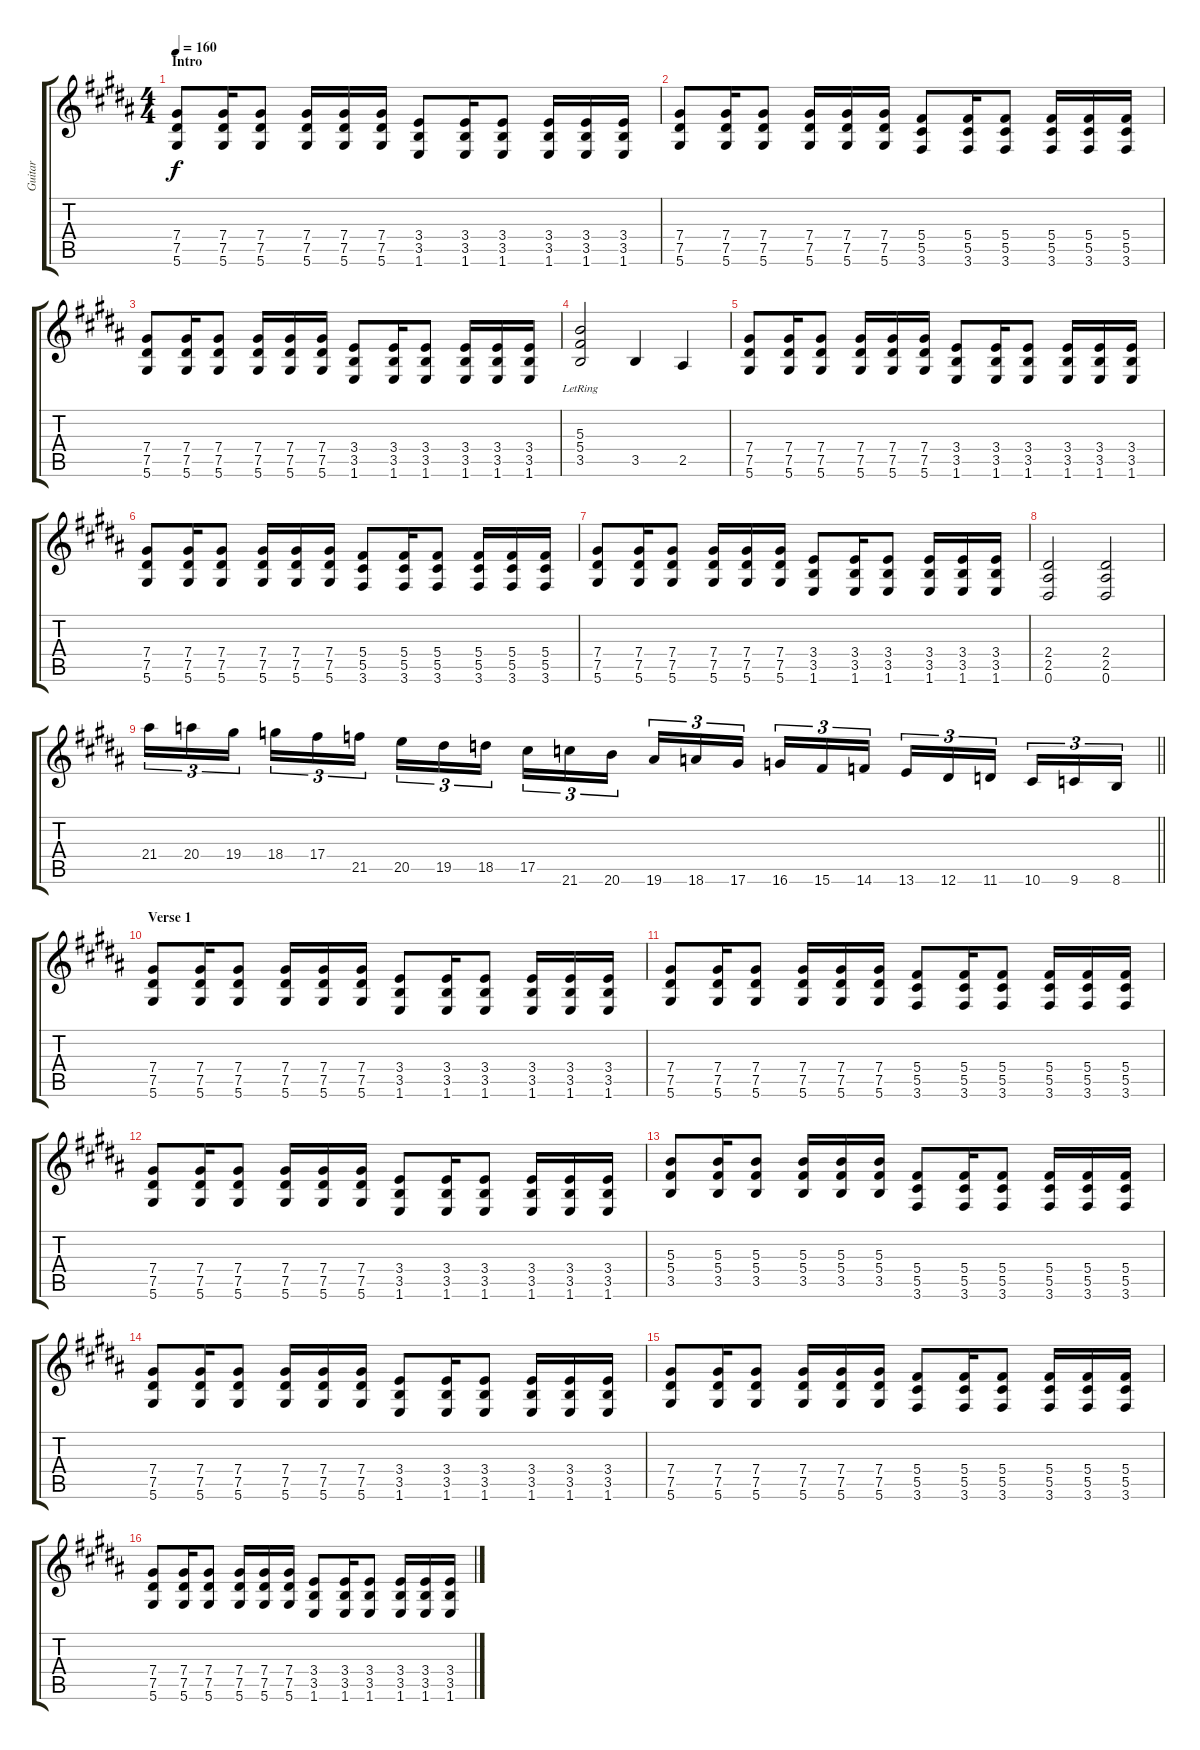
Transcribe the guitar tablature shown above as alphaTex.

\track ("Guitar" "Guitar") {instrument distortionguitar}
\staff {score tabs}
\tuning (Eb4 Bb3 Gb3 Db3 Ab2 Eb2) {hide}
\ts (4 4)
\section ("" "Intro")
\tempo 160
\clef g2
\ks g#minor
(7.4 7.5 5.6).8{dy f instrument distortionguitar} (7.4 7.5 5.6).16 (7.4 7.5 5.6).8 (7.4 7.5 5.6).16 (7.4 7.5 5.6).16 (7.4 7.5 5.6).16 (3.4 3.5 1.6).8 (3.4 3.5 1.6).16 (3.4 3.5 1.6).8 (3.4 3.5 1.6).16 (3.4 3.5 1.6).16 (3.4 3.5 1.6).16 |
(7.4 7.5 5.6).8 (7.4 7.5 5.6).16 (7.4 7.5 5.6).8 (7.4 7.5 5.6).16 (7.4 7.5 5.6).16 (7.4 7.5 5.6).16 (5.4 5.5 3.6).8 (5.4 5.5 3.6).16 (5.4 5.5 3.6).8 (5.4 5.5 3.6).16 (5.4 5.5 3.6).16 (5.4 5.5 3.6).16 |
(7.4 7.5 5.6).8 (7.4 7.5 5.6).16 (7.4 7.5 5.6).8 (7.4 7.5 5.6).16 (7.4 7.5 5.6).16 (7.4 7.5 5.6).16 (3.4 3.5 1.6).8 (3.4 3.5 1.6).16 (3.4 3.5 1.6).8 (3.4 3.5 1.6).16 (3.4 3.5 1.6).16 (3.4 3.5 1.6).16 |
(5.3{lr} 5.4{lr} 3.5).2 3.5.4 2.5.4 |
(7.4 7.5 5.6).8 (7.4 7.5 5.6).16 (7.4 7.5 5.6).8 (7.4 7.5 5.6).16 (7.4 7.5 5.6).16 (7.4 7.5 5.6).16 (3.4 3.5 1.6).8 (3.4 3.5 1.6).16 (3.4 3.5 1.6).8 (3.4 3.5 1.6).16 (3.4 3.5 1.6).16 (3.4 3.5 1.6).16 |
(7.4 7.5 5.6).8 (7.4 7.5 5.6).16 (7.4 7.5 5.6).8 (7.4 7.5 5.6).16 (7.4 7.5 5.6).16 (7.4 7.5 5.6).16 (5.4 5.5 3.6).8 (5.4 5.5 3.6).16 (5.4 5.5 3.6).8 (5.4 5.5 3.6).16 (5.4 5.5 3.6).16 (5.4 5.5 3.6).16 |
(7.4 7.5 5.6).8 (7.4 7.5 5.6).16 (7.4 7.5 5.6).8 (7.4 7.5 5.6).16 (7.4 7.5 5.6).16 (7.4 7.5 5.6).16 (3.4 3.5 1.6).8 (3.4 3.5 1.6).16 (3.4 3.5 1.6).8 (3.4 3.5 1.6).16 (3.4 3.5 1.6).16 (3.4 3.5 1.6).16 |
(2.4 2.5 0.6).2 (2.4 2.5 0.6).2 |
\barLineRight lightlight
21.4.16{tu (3 2) instrument guitarfretnoise} 20.4.16{tu (3 2)} 19.4.16{tu (3 2)} 18.4.16{tu (3 2)} 17.4.16{tu (3 2)} 21.5.16{tu (3 2)} 20.5.16{tu (3 2)} 19.5.16{tu (3 2)} 18.5.16{tu (3 2)} 17.5.16{tu (3 2)} 21.6.16{tu (3 2)} 20.6.16{tu (3 2)} 19.6.16{tu (3 2)} 18.6.16{tu (3 2)} 17.6.16{tu (3 2)} 16.6.16{tu (3 2)} 15.6.16{tu (3 2)} 14.6.16{tu (3 2)} 13.6.16{tu (3 2)} 12.6.16{tu (3 2)} 11.6.16{tu (3 2)} 10.6.16{tu (3 2)} 9.6.16{tu (3 2)} 8.6.16{tu (3 2)} |
\section ("" "Verse 1")
(7.4 7.5 5.6).8{instrument distortionguitar} (7.4 7.5 5.6).16 (7.4 7.5 5.6).8 (7.4 7.5 5.6).16 (7.4 7.5 5.6).16 (7.4 7.5 5.6).16 (3.4 3.5 1.6).8 (3.4 3.5 1.6).16 (3.4 3.5 1.6).8 (3.4 3.5 1.6).16 (3.4 3.5 1.6).16 (3.4 3.5 1.6).16 |
(7.4 7.5 5.6).8 (7.4 7.5 5.6).16 (7.4 7.5 5.6).8 (7.4 7.5 5.6).16 (7.4 7.5 5.6).16 (7.4 7.5 5.6).16 (5.4 5.5 3.6).8 (5.4 5.5 3.6).16 (5.4 5.5 3.6).8 (5.4 5.5 3.6).16 (5.4 5.5 3.6).16 (5.4 5.5 3.6).16 |
(7.4 7.5 5.6).8 (7.4 7.5 5.6).16 (7.4 7.5 5.6).8 (7.4 7.5 5.6).16 (7.4 7.5 5.6).16 (7.4 7.5 5.6).16 (3.4 3.5 1.6).8 (3.4 3.5 1.6).16 (3.4 3.5 1.6).8 (3.4 3.5 1.6).16 (3.4 3.5 1.6).16 (3.4 3.5 1.6).16 |
(5.3 5.4 3.5).8 (5.3 5.4 3.5).16 (5.3 5.4 3.5).8 (5.3 5.4 3.5).16 (5.3 5.4 3.5).16 (5.3 5.4 3.5).16 (5.4 5.5 3.6).8 (5.4 5.5 3.6).16 (5.4 5.5 3.6).8 (5.4 5.5 3.6).16 (5.4 5.5 3.6).16 (5.4 5.5 3.6).16 |
(7.4 7.5 5.6).8 (7.4 7.5 5.6).16 (7.4 7.5 5.6).8 (7.4 7.5 5.6).16 (7.4 7.5 5.6).16 (7.4 7.5 5.6).16 (3.4 3.5 1.6).8 (3.4 3.5 1.6).16 (3.4 3.5 1.6).8 (3.4 3.5 1.6).16 (3.4 3.5 1.6).16 (3.4 3.5 1.6).16 |
(7.4 7.5 5.6).8 (7.4 7.5 5.6).16 (7.4 7.5 5.6).8 (7.4 7.5 5.6).16 (7.4 7.5 5.6).16 (7.4 7.5 5.6).16 (5.4 5.5 3.6).8 (5.4 5.5 3.6).16 (5.4 5.5 3.6).8 (5.4 5.5 3.6).16 (5.4 5.5 3.6).16 (5.4 5.5 3.6).16 |
(7.4 7.5 5.6).8 (7.4 7.5 5.6).16 (7.4 7.5 5.6).8 (7.4 7.5 5.6).16 (7.4 7.5 5.6).16 (7.4 7.5 5.6).16 (3.4 3.5 1.6).8 (3.4 3.5 1.6).16 (3.4 3.5 1.6).8 (3.4 3.5 1.6).16 (3.4 3.5 1.6).16 (3.4 3.5 1.6).16
